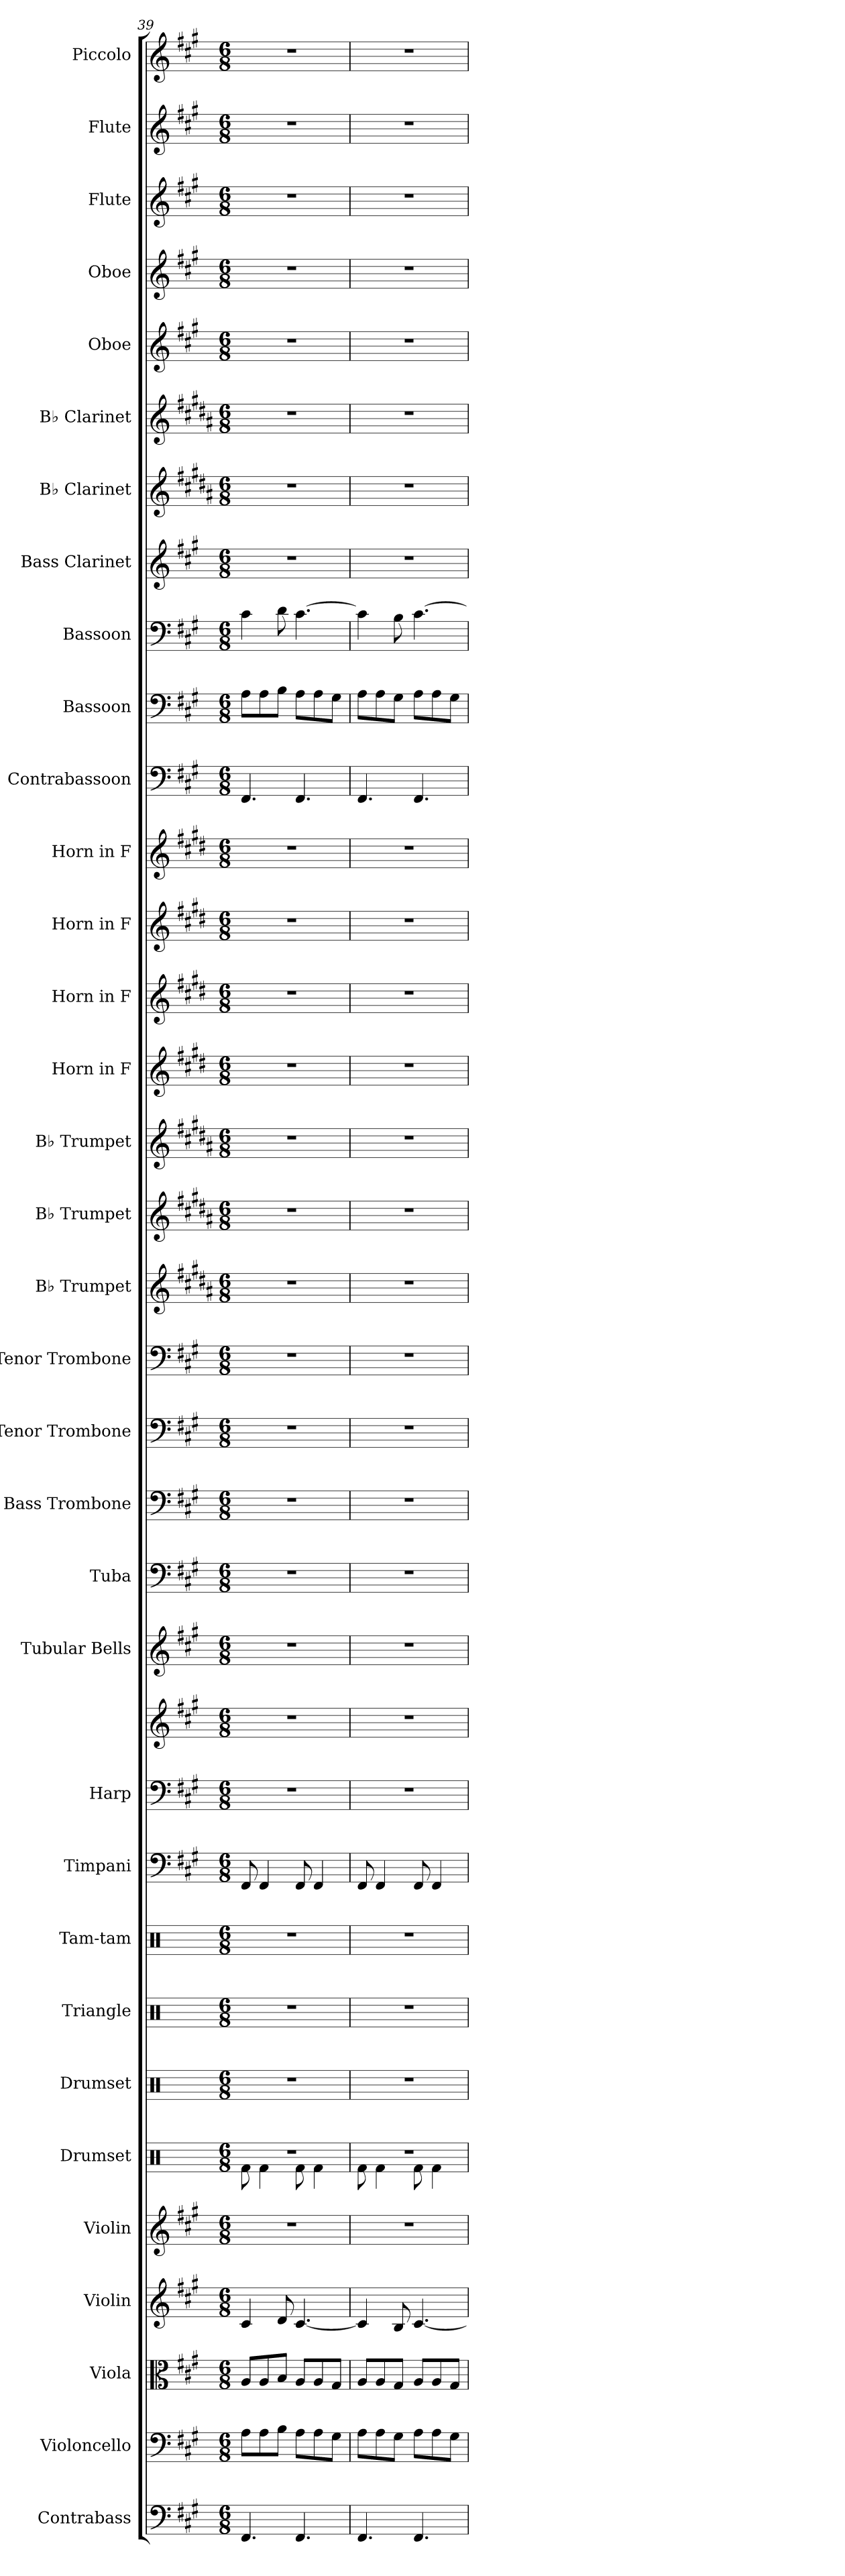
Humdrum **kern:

**kern	**kern	**kern	**kern	**kern	**kern	**kern	**kern	**kern	**kern	**kern	**kern	**kern	**kern	**kern	**kern	**kern	**kern	**kern	**kern	**kern	**kern	**kern	**kern	**kern	**kern	**kern	**kern	**kern	**kern	**kern	**kern	**kern	**kern	**kern
*part34	*part33	*part32	*part31	*part30	*part29	*part28	*part27	*part26	*part25	*part24	*part24	*part23	*part22	*part21	*part20	*part19	*part18	*part17	*part16	*part15	*part14	*part13	*part12	*part11	*part10	*part9	*part8	*part7	*part6	*part5	*part4	*part3	*part2	*part1
*staff35	*staff34	*staff33	*staff32	*staff31	*staff30	*staff29	*staff28	*staff27	*staff26	*staff25	*staff24	*staff23	*staff22	*staff21	*staff20	*staff19	*staff18	*staff17	*staff16	*staff15	*staff14	*staff13	*staff12	*staff11	*staff10	*staff9	*staff8	*staff7	*staff6	*staff5	*staff4	*staff3	*staff2	*staff1
*I"Contrabass	*I"Violoncello	*I"Viola	*I"Violin	*I"Violin	*I"Drumset	*I"Drumset	*I"Triangle	*I"Tam-tam	*I"Timpani	*I"Harp	*	*I"Tubular Bells	*I"Tuba	*I"Bass Trombone	*I"Tenor Trombone	*I"Tenor Trombone	*I"B♭ Trumpet	*I"B♭ Trumpet	*I"B♭ Trumpet	*I"Horn in F	*I"Horn in F	*I"Horn in F	*I"Horn in F	*I"Contrabassoon	*I"Bassoon	*I"Bassoon	*I"Bass Clarinet	*I"B♭ Clarinet	*I"B♭ Clarinet	*I"Oboe	*I"Oboe	*I"Flute	*I"Flute	*I"Piccolo
*I'Cb.	*I'Vc.	*I'Vla.	*I'Vln.	*I'Vln.	*I'Drs.	*I'Drs.	*I'Trgl.	*I'Tam-tam	*I'Timp.	*I'Hrp.	*	*I'Tu. Be.	*I'Tba.	*I'B. Tbn.	*I'T. Tbn.	*I'T. Tbn.	*I'B♭ Tpt.	*I'B♭ Tpt.	*I'B♭ Tpt.	*	*	*	*	*I'Cbsn.	*I'Bsn.	*I'Bsn.	*I'B. Cl.	*I'B♭ Cl.	*I'B♭ Cl.	*I'Ob.	*I'Ob.	*I'Fl.	*I'Fl.	*I'Picc.
*clefF4	*clefF4	*clefC3	*clefG2	*clefG2	*clefX	*clefX	*clefX	*clefX	*clefF4	*clefF4	*clefG2	*clefG2	*clefF4	*clefF4	*clefF4	*clefF4	*clefG2	*clefG2	*clefG2	*clefG2	*clefG2	*clefG2	*clefG2	*clefF4	*clefF4	*clefF4	*clefG2	*clefG2	*clefG2	*clefG2	*clefG2	*clefG2	*clefG2	*clefG2
*ITrd7c12	*	*	*	*	*	*	*	*	*	*	*	*	*	*	*	*	*ITrd1c2	*ITrd1c2	*ITrd1c2	*ITrd4c7	*ITrd4c7	*ITrd4c7	*ITrd4c7	*ITrd7c12	*	*	*ITrd8c14	*ITrd1c2	*ITrd1c2	*	*	*	*	*ITrd-7c-12
*k[f#c#g#]	*k[f#c#g#]	*k[f#c#g#]	*k[f#c#g#]	*k[f#c#g#]	*k[]	*k[]	*k[]	*k[]	*k[f#c#g#]	*k[f#c#g#]	*k[f#c#g#]	*k[f#c#g#]	*k[f#c#g#]	*k[f#c#g#]	*k[f#c#g#]	*k[f#c#g#]	*k[f#c#g#]	*k[f#c#g#]	*k[f#c#g#]	*k[f#c#g#]	*k[f#c#g#]	*k[f#c#g#]	*k[f#c#g#]	*k[f#c#g#]	*k[f#c#g#]	*k[f#c#g#]	*k[f#c#g#]	*k[f#c#g#]	*k[f#c#g#]	*k[f#c#g#]	*k[f#c#g#]	*k[f#c#g#]	*k[f#c#g#]	*k[f#c#g#]
*M6/8	*M6/8	*M6/8	*M6/8	*M6/8	*M6/8	*M6/8	*M6/8	*M6/8	*M6/8	*M6/8	*M6/8	*M6/8	*M6/8	*M6/8	*M6/8	*M6/8	*M6/8	*M6/8	*M6/8	*M6/8	*M6/8	*M6/8	*M6/8	*M6/8	*M6/8	*M6/8	*M6/8	*M6/8	*M6/8	*M6/8	*M6/8	*M6/8	*M6/8	*M6/8
=39	=39	=39	=39	=39	=39	=39	=39	=39	=39	=39	=39	=39	=39	=39	=39	=39	=39	=39	=39	=39	=39	=39	=39	=39	=39	=39	=39	=39	=39	=39	=39	=39	=39	=39
*	*	*	*	*	*^	*	*	*	*	*	*	*	*	*	*	*	*	*	*	*	*	*	*	*	*	*	*	*	*	*	*	*	*	*
4.FFF#/	8A\L	8A/L	4c#/	2.r	2.r	8Rf\	2.r	2.r	2.r	8FF#/	2.r	2.r	2.r	2.r	2.r	2.r	2.r	2.r	2.r	2.r	2.r	2.r	2.r	2.r	4.FFF#/	8A\L	4c#\	2.r	2.r	2.r	2.r	2.r	2.r	2.r	2.r
.	8A\	8A/	.	.	.	4Rf\	.	.	.	4FF#/	.	.	.	.	.	.	.	.	.	.	.	.	.	.	.	8A\	.	.	.	.	.	.	.	.	.
.	8B\J	8B/J	8d/	.	.	.	.	.	.	.	.	.	.	.	.	.	.	.	.	.	.	.	.	.	.	8B\J	8d\	.	.	.	.	.	.	.	.
4.FFF#/	8A\L	8A/L	[4.c#/	.	.	8Rf\	.	.	.	8FF#/	.	.	.	.	.	.	.	.	.	.	.	.	.	.	4.FFF#/	8A\L	[4.c#\	.	.	.	.	.	.	.	.
.	8A\	8A/	.	.	.	4Rf\	.	.	.	4FF#/	.	.	.	.	.	.	.	.	.	.	.	.	.	.	.	8A\	.	.	.	.	.	.	.	.	.
.	8G#\J	8G#/J	.	.	.	.	.	.	.	.	.	.	.	.	.	.	.	.	.	.	.	.	.	.	.	8G#\J	.	.	.	.	.	.	.	.	.
=40	=40	=40	=40	=40	=40	=40	=40	=40	=40	=40	=40	=40	=40	=40	=40	=40	=40	=40	=40	=40	=40	=40	=40	=40	=40	=40	=40	=40	=40	=40	=40	=40	=40	=40	=40
4.FFF#/	8A\L	8A/L	4c#/]	2.r	2.r	8Rf\	2.r	2.r	2.r	8FF#/	2.r	2.r	2.r	2.r	2.r	2.r	2.r	2.r	2.r	2.r	2.r	2.r	2.r	2.r	4.FFF#/	8A\L	4c#\]	2.r	2.r	2.r	2.r	2.r	2.r	2.r	2.r
.	8A\	8A/	.	.	.	4Rf\	.	.	.	4FF#/	.	.	.	.	.	.	.	.	.	.	.	.	.	.	.	8A\	.	.	.	.	.	.	.	.	.
.	8G#\J	8G#/J	8B/	.	.	.	.	.	.	.	.	.	.	.	.	.	.	.	.	.	.	.	.	.	.	8G#\J	8B\	.	.	.	.	.	.	.	.
4.FFF#/	8A\L	8A/L	[4.c#/	.	.	8Rf\	.	.	.	8FF#/	.	.	.	.	.	.	.	.	.	.	.	.	.	.	4.FFF#/	8A\L	[4.c#\	.	.	.	.	.	.	.	.
.	8A\	8A/	.	.	.	4Rf\	.	.	.	4FF#/	.	.	.	.	.	.	.	.	.	.	.	.	.	.	.	8A\	.	.	.	.	.	.	.	.	.
.	8G#\J	8G#/J	.	.	.	.	.	.	.	.	.	.	.	.	.	.	.	.	.	.	.	.	.	.	.	8G#\J	.	.	.	.	.	.	.	.	.
*	*	*	*	*	*v	*v	*	*	*	*	*	*	*	*	*	*	*	*	*	*	*	*	*	*	*	*	*	*	*	*	*	*	*	*	*
=	=	=	=	=	=	=	=	=	=	=	=	=	=	=	=	=	=	=	=	=	=	=	=	=	=	=	=	=	=	=	=	=	=	=
*-	*-	*-	*-	*-	*-	*-	*-	*-	*-	*-	*-	*-	*-	*-	*-	*-	*-	*-	*-	*-	*-	*-	*-	*-	*-	*-	*-	*-	*-	*-	*-	*-	*-	*-
